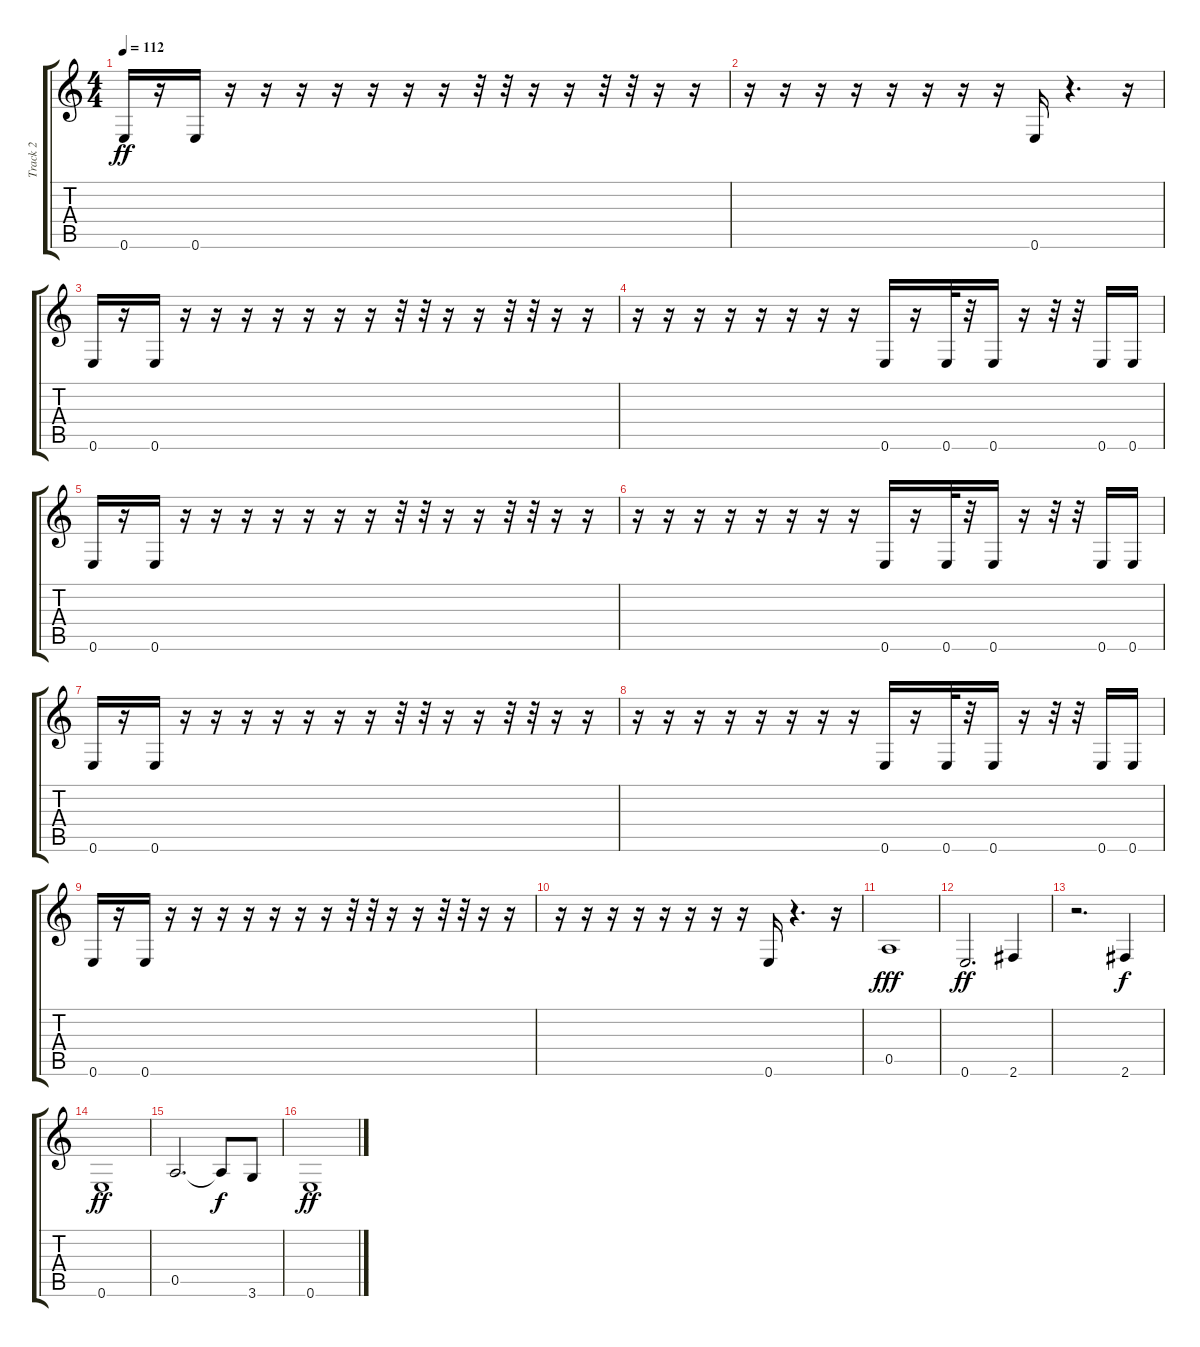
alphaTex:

\track ("Track 2" "Track 2") {instrument electricbassfinger}
\staff {score tabs}
\tuning (E4 B3 G3 D3 A2 E2) {hide}
\ts (4 4)
\tempo 112
\clef g2
\ks c
0.6.16{dy ff} r.16 0.6.16 r.16 r.16 r.16 r.16 r.16 r.16 r.16 r.32 r.32 r.16 r.16 r.32 r.32 r.16 r.16 |
r.16 r.16 r.16 r.16 r.16 r.16 r.16 r.16 0.6.16 r.4{d} r.16 |
0.6.16 r.16 0.6.16 r.16 r.16 r.16 r.16 r.16 r.16 r.16 r.32 r.32 r.16 r.16 r.32 r.32 r.16 r.16 |
r.16 r.16 r.16 r.16 r.16 r.16 r.16 r.16 0.6.16 r.16 0.6.32 r.32 0.6.16 r.16 r.32 r.32 0.6.16 0.6.16 |
0.6.16 r.16 0.6.16 r.16 r.16 r.16 r.16 r.16 r.16 r.16 r.32 r.32 r.16 r.16 r.32 r.32 r.16 r.16 |
r.16 r.16 r.16 r.16 r.16 r.16 r.16 r.16 0.6.16 r.16 0.6.32 r.32 0.6.16 r.16 r.32 r.32 0.6.16 0.6.16 |
0.6.16 r.16 0.6.16 r.16 r.16 r.16 r.16 r.16 r.16 r.16 r.32 r.32 r.16 r.16 r.32 r.32 r.16 r.16 |
r.16 r.16 r.16 r.16 r.16 r.16 r.16 r.16 0.6.16 r.16 0.6.32 r.32 0.6.16 r.16 r.32 r.32 0.6.16 0.6.16 |
0.6.16 r.16 0.6.16 r.16 r.16 r.16 r.16 r.16 r.16 r.16 r.32 r.32 r.16 r.16 r.32 r.32 r.16 r.16 |
r.16 r.16 r.16 r.16 r.16 r.16 r.16 r.16 0.6.16 r.4{d} r.16 |
0.5.1{dy fff} |
0.6.2{d dy ff} 2.6.4 |
r.2{d} 2.6.4{dy f} |
0.6.1{dy ff} |
0.5.2{d} 0.5{t}.8{dy f} 3.6.8 |
0.6.1{dy ff}
